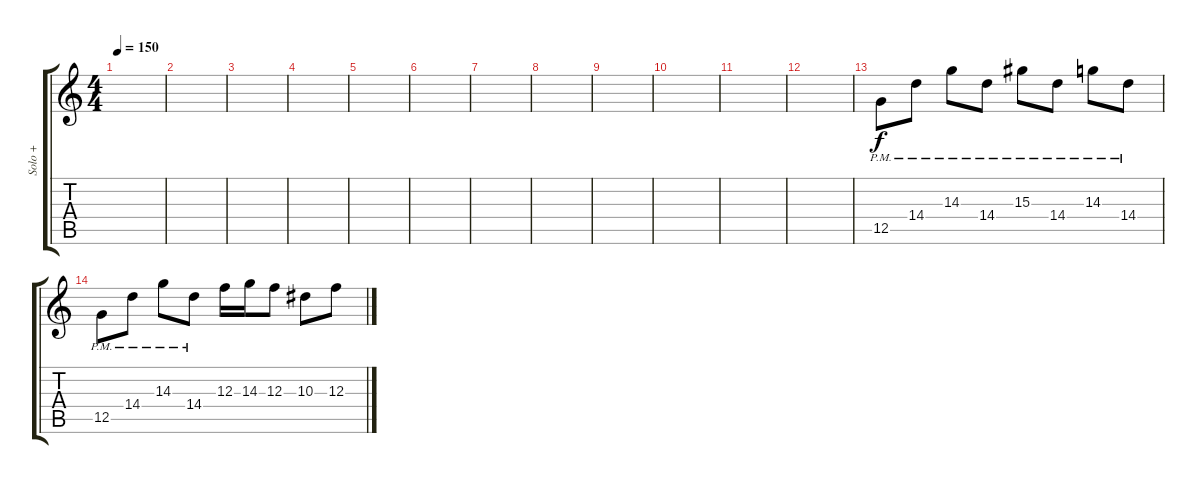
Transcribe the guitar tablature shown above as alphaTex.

\track ("Solo +" "Solo +") {instrument distortionguitar}
\staff {score tabs}
\tuning (D4 A3 F3 C3 G2 C2) {hide}
\ts (4 4)
\tempo 150
\clef g2
\ks c
|
|
|
|
|
|
|
|
|
|
|
|
12.5{pm}.8 14.4{pm}.8 14.3{pm}.8 14.4{pm}.8 15.3{pm}.8 14.4{pm}.8 14.3{pm}.8 14.4{pm}.8 |
12.5{pm}.8 14.4{pm}.8 14.3{pm}.8 14.4{pm}.8 12.3.16 14.3.16 12.3.8 10.3.8 12.3.8
